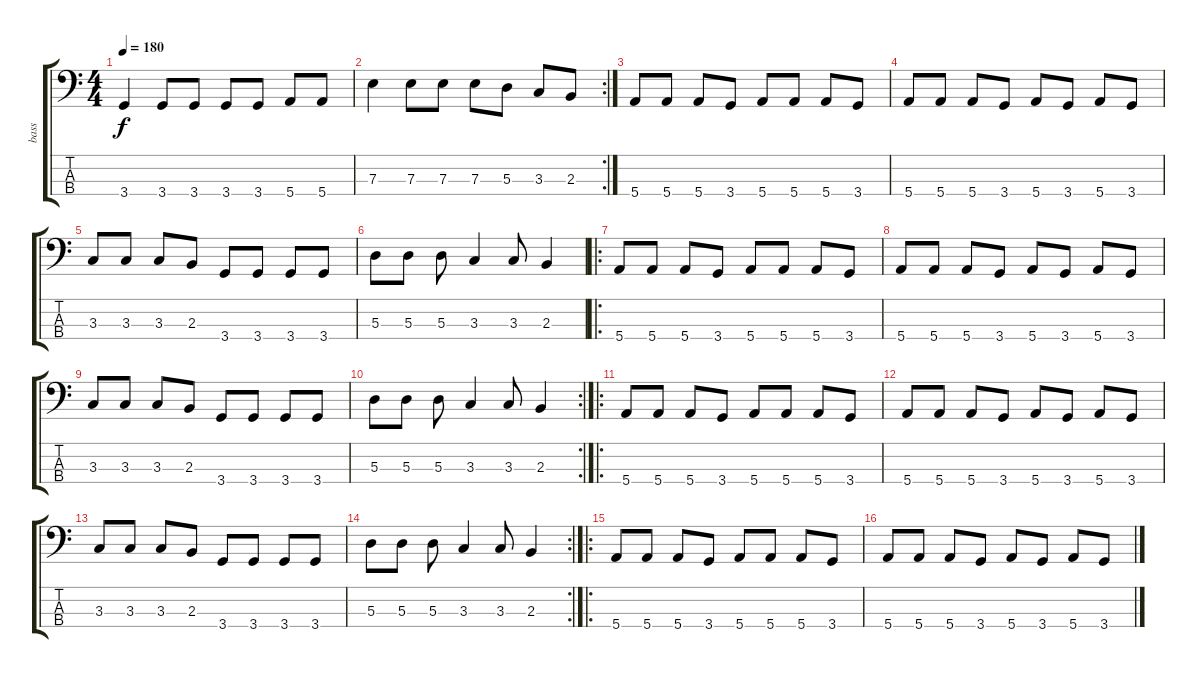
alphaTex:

\track ("bass" "bass") {instrument electricbasspick}
\staff {score tabs}
\tuning (G2 D2 A1 E1) {hide}
\ts (4 4)
\tempo 180
\clef f4
\ks c
3.4.4{dy f} 3.4.8 3.4.8 3.4.8 3.4.8 5.4.8 5.4.8 |
\rc 2
7.3.4 7.3.8 7.3.8 7.3.8 5.3.8 3.3.8 2.3.8 |
5.4.8 5.4.8 5.4.8 3.4.8 5.4.8 5.4.8 5.4.8 3.4.8 |
5.4.8 5.4.8 5.4.8 3.4.8 5.4.8 3.4.8 5.4.8 3.4.8 |
3.3.8 3.3.8 3.3.8 2.3.8 3.4.8 3.4.8 3.4.8 3.4.8 |
5.3.8 5.3.8 5.3.8 3.3.4 3.3.8 2.3.4 |
\ro
5.4.8 5.4.8 5.4.8 3.4.8 5.4.8 5.4.8 5.4.8 3.4.8 |
5.4.8 5.4.8 5.4.8 3.4.8 5.4.8 3.4.8 5.4.8 3.4.8 |
3.3.8 3.3.8 3.3.8 2.3.8 3.4.8 3.4.8 3.4.8 3.4.8 |
\rc 2
5.3.8 5.3.8 5.3.8 3.3.4 3.3.8 2.3.4 |
\ro
5.4.8 5.4.8 5.4.8 3.4.8 5.4.8 5.4.8 5.4.8 3.4.8 |
5.4.8 5.4.8 5.4.8 3.4.8 5.4.8 3.4.8 5.4.8 3.4.8 |
3.3.8 3.3.8 3.3.8 2.3.8 3.4.8 3.4.8 3.4.8 3.4.8 |
\rc 2
5.3.8 5.3.8 5.3.8 3.3.4 3.3.8 2.3.4 |
\ro
5.4.8 5.4.8 5.4.8 3.4.8 5.4.8 5.4.8 5.4.8 3.4.8 |
5.4.8 5.4.8 5.4.8 3.4.8 5.4.8 3.4.8 5.4.8 3.4.8
